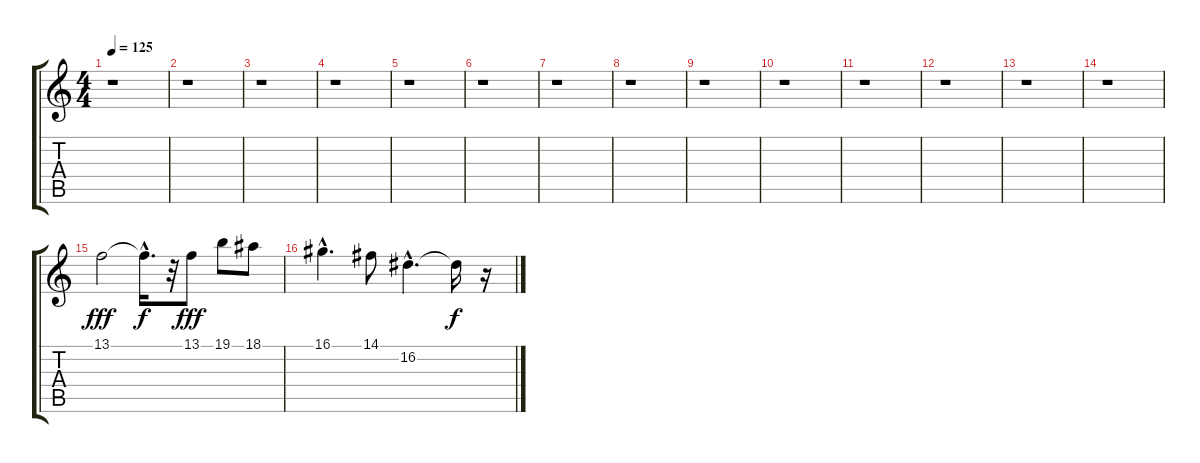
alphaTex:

\track "" {instrument drawbarorgan}
\staff {score tabs}
\tuning (E4 B3 G3 D3 A2 E2) {hide}
\ts (4 4)
\tempo 125
\clef g2
\ks c
r.1{dy f} |
r.1 |
r.1 |
r.1 |
r.1 |
r.1 |
r.1 |
r.1 |
r.1 |
r.1 |
r.1 |
r.1 |
r.1 |
r.1 |
13.1.2{dy fff} 13.1{hac t}.16{d dy f} r.32 13.1.8{dy fff} 19.1.8 18.1.8 |
16.1{hac}.4{d} 14.1.8 16.2{hac}.4{d} 16.2{t}.16{dy f} r.16
